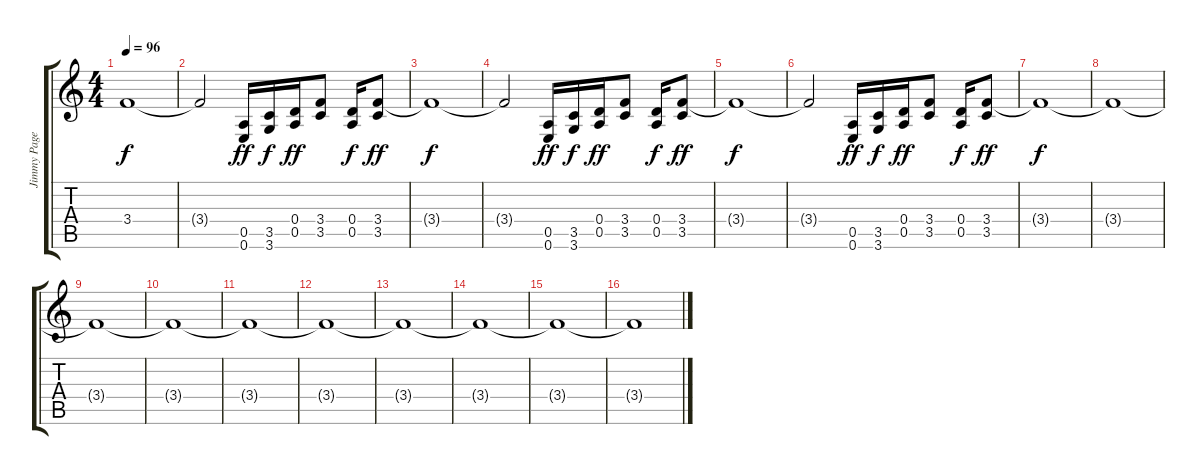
\track ("Jimmy Page - Guitar" "Jimmy Page") {instrument overdrivenguitar}
\staff {score tabs}
\tuning (E4 B3 G3 D3 A2 E2) {hide}
\ts (4 4)
\tempo 96
\clef g2
\ks c
3.4{t}.1{dy f} |
3.4{t}.2 (0.5 0.6).16{dy ff} (3.5 3.6).16{dy f} (0.4 0.5).16{dy ff} (3.4 3.5).8 (0.4 0.5).16{dy f} (3.4 3.5).8{dy ff} |
3.4{t}.1{dy f} |
3.4{t}.2 (0.5 0.6).16{dy ff} (3.5 3.6).16{dy f} (0.4 0.5).16{dy ff} (3.4 3.5).8 (0.4 0.5).16{dy f} (3.4 3.5).8{dy ff} |
3.4{t}.1{dy f} |
3.4{t}.2 (0.5 0.6).16{dy ff} (3.5 3.6).16{dy f} (0.4 0.5).16{dy ff} (3.4 3.5).8 (0.4 0.5).16{dy f} (3.4 3.5).8{dy ff} |
3.4{t}.1{dy f} |
3.4{t}.1 |
3.4{t}.1 |
3.4{t}.1 |
3.4{t}.1 |
3.4{t}.1 |
3.4{t}.1 |
3.4{t}.1 |
3.4{t}.1 |
3.4{t}.1
